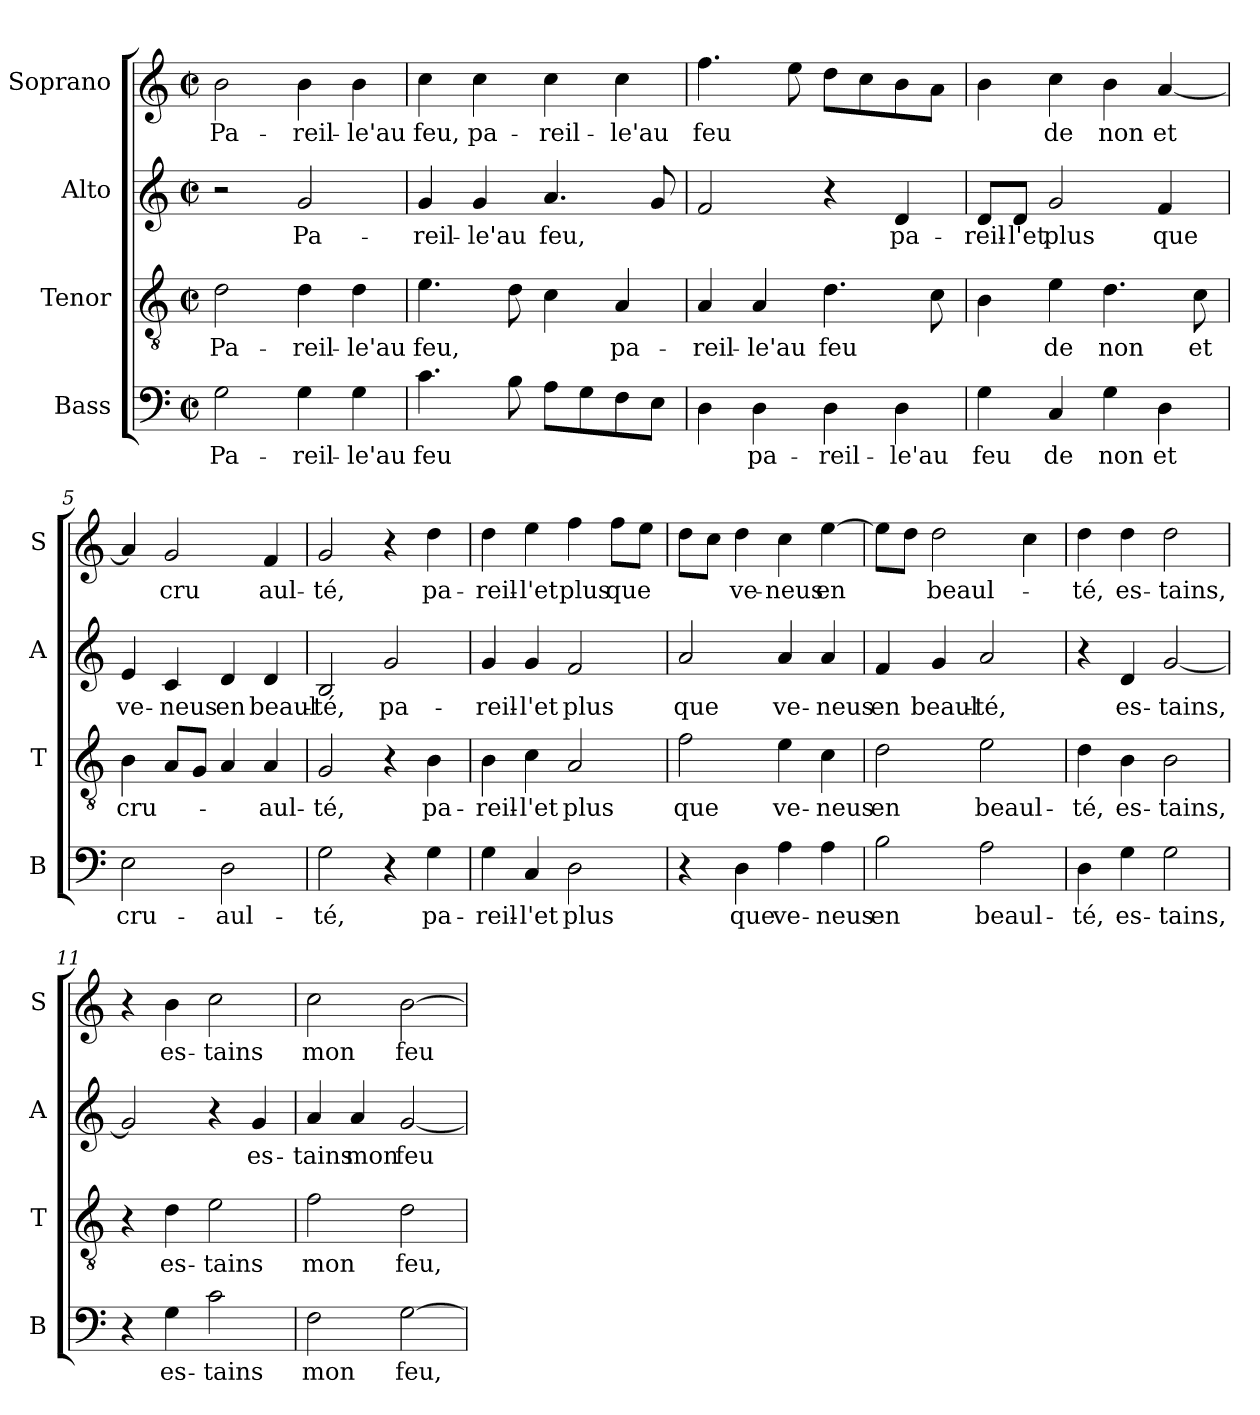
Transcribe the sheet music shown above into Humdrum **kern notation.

**kern	**text	**kern	**text	**kern	**text	**kern	**text
*part4	*part4	*part3	*part3	*part2	*part2	*part1	*part1
*staff4	*staff4	*staff3	*staff3	*staff2	*staff2	*staff1	*staff1
*I"Bass	*	*I"Tenor	*	*I"Alto	*	*I"Soprano	*
*I'B	*	*I'T	*	*I'A	*	*I'S	*
*clefF4	*	*clefGv2	*	*clefG2	*	*clefG2	*
*k[]	*	*k[]	*	*k[]	*	*k[]	*
*C:	*	*C:	*	*C:	*	*C:	*
*M2/2	*	*M2/2	*	*M2/2	*	*M2/2	*
*met(c|)	*	*met(c|)	*	*met(c|)	*	*met(c|)	*
=1	=1	=1	=1	=1	=1	=1	=1
!	!LO:LY:b	!	!LO:LY:b	!	!	!	!LO:LY:b
2G\	Pa-	2d\	Pa-	2r	.	2b\	Pa-
!	!LO:LY:b	!	!LO:LY:b	!	!LO:LY:b	!	!LO:LY:b
4G\	-reil-	4d\	-reil-	2g/	Pa-	4b\	-reil-
!	!LO:LY:b	!	!LO:LY:b	!	!	!	!LO:LY:b
4G\	-le'au	4d\	-le'au	.	.	4b\	-le'au
=2	=2	=2	=2	=2	=2	=2	=2
!	!LO:LY:b	!	!LO:LY:b	!	!LO:LY:b	!	!LO:LY:b
4.c\	feu	4.e\	feu,	4g/	-reil-	4cc\	feu,
!	!	!	!	!	!LO:LY:b	!	!LO:LY:b
.	.	.	.	4g/	-le'au	4cc\	pa-
8B\	.	8d\	.	.	.	.	.
!	!	!	!	!	!LO:LY:b	!	!LO:LY:b
8A\L	.	4c\	.	4.a/	feu,	4cc\	-reil-
8G\	.	.	.	.	.	.	.
!	!	!	!LO:LY:b	!	!	!	!LO:LY:b
8F\	.	4A/	pa-	.	.	4cc\	-le'au
8E\J	.	.	.	8g/	.	.	.
=3	=3	=3	=3	=3	=3	=3	=3
!	!	!	!LO:LY:b	!	!	!	!LO:LY:b
4D\	.	4A/	-reil-	2f/	.	4.ff\	feu
!	!LO:LY:b	!	!LO:LY:b	!	!	!	!
4D\	pa-	4A/	-le'au	.	.	.	.
.	.	.	.	.	.	8ee\	.
!	!LO:LY:b	!	!LO:LY:b	!	!	!	!
4D\	-reil-	4.d\	feu	4r	.	8dd\L	.
.	.	.	.	.	.	8cc\	.
!	!LO:LY:b	!	!	!	!LO:LY:b	!	!
4D\	-le'au	.	.	4d/	pa-	8b\	.
.	.	8c\	.	.	.	8a\J	.
=4	=4	=4	=4	=4	=4	=4	=4
!	!LO:LY:b	!	!	!	!LO:LY:b	!	!
4G\	feu	4B\	.	8d/L	-reil-	4b\	.
!	!	!	!	!	!LO:LY:b	!	!
.	.	.	.	8d/J	-l'et	.	.
!	!LO:LY:b	!	!LO:LY:b	!	!LO:LY:b	!	!LO:LY:b
4C/	de	4e\	de	2g/	plus	4cc\	de
!	!LO:LY:b	!	!LO:LY:b	!	!	!	!LO:LY:b
4G\	non	4.d\	non	.	.	4b\	non
!	!LO:LY:b	!	!	!	!LO:LY:b	!	!LO:LY:b
4D\	et	.	.	4f/	que	[4a/	et
!	!	!	!LO:LY:b	!	!	!	!
.	.	8c\	et	.	.	.	.
=5	=5	=5	=5	=5	=5	=5	=5
!	!LO:LY:b	!	!LO:LY:b	!	!LO:LY:b	!	!
2E\	cru-	4B\	cru-	4e/	ve-	4a/]	.
!	!	!	!	!	!LO:LY:b	!	!LO:LY:b
.	.	8A/L	.	4c/	-neus	2g/	cru
.	.	8G/J	.	.	.	.	.
!	!LO:LY:b	!	!	!	!LO:LY:b	!	!
2D\	-aul-	4A/	.	4d/	en	.	.
!	!	!	!LO:LY:b	!	!LO:LY:b	!	!LO:LY:b
.	.	4A/	-aul-	4d/	beaul-	4f/	aul-
!!LO:LB:g=z
=6	=6	=6	=6	=6	=6	=6	=6
!	!LO:LY:b	!	!LO:LY:b	!	!LO:LY:b	!	!LO:LY:b
2G\	-té,	2G/	-té,	2B/	-té,	2g/	-té,
!	!	!	!	!	!LO:LY:b	!	!
4r	.	4r	.	2g/	pa-	4r	.
!	!LO:LY:b	!	!LO:LY:b	!	!	!	!LO:LY:b
4G\	pa-	4B\	pa-	.	.	4dd\	pa-
=7	=7	=7	=7	=7	=7	=7	=7
!	!LO:LY:b	!	!LO:LY:b	!	!LO:LY:b	!	!LO:LY:b
4G\	-reil-	4B\	-reil-	4g/	-reil-	4dd\	-reil-
!	!LO:LY:b	!	!LO:LY:b	!	!LO:LY:b	!	!LO:LY:b
4C/	-l'et	4c\	-l'et	4g/	-l'et	4ee\	-l'et
!	!LO:LY:b	!	!LO:LY:b	!	!LO:LY:b	!	!LO:LY:b
2D\	plus	2A/	plus	2f/	plus	4ff\	plus
!	!	!	!	!	!	!	!LO:LY:b
.	.	.	.	.	.	8ff\L	que
.	.	.	.	.	.	8ee\J	.
=8	=8	=8	=8	=8	=8	=8	=8
!	!	!	!LO:LY:b	!	!LO:LY:b	!	!
4r	.	2f\	que	2a/	que	8dd\L	.
.	.	.	.	.	.	8cc\J	.
!	!LO:LY:b	!	!	!	!	!	!LO:LY:b
4D\	que	.	.	.	.	4dd\	ve-
!	!LO:LY:b	!	!LO:LY:b	!	!LO:LY:b	!	!LO:LY:b
4A\	ve-	4e\	ve-	4a/	ve-	4cc\	-neus
!	!LO:LY:b	!	!LO:LY:b	!	!LO:LY:b	!	!LO:LY:b
4A\	-neus	4c\	-neus	4a/	-neus	[4ee\	en
=9	=9	=9	=9	=9	=9	=9	=9
!	!LO:LY:b	!	!LO:LY:b	!	!LO:LY:b	!	!
2B\	en	2d\	en	4f/	en	8ee\L]	.
.	.	.	.	.	.	8dd\J	.
!	!	!	!	!	!LO:LY:b	!	!LO:LY:b
.	.	.	.	4g/	beaul-	2dd\	beaul-
!	!LO:LY:b	!	!LO:LY:b	!	!LO:LY:b	!	!
2A\	beaul-	2e\	beaul-	2a/	-té,	.	.
.	.	.	.	.	.	4cc\	.
=10	=10	=10	=10	=10	=10	=10	=10
!	!LO:LY:b	!	!LO:LY:b	!	!	!	!LO:LY:b
4D\	-té,	4d\	-té,	4r	.	4dd\	-té,
!	!LO:LY:b	!	!LO:LY:b	!	!LO:LY:b	!	!LO:LY:b
4G\	es-	4B\	es-	4d/	es-	4dd\	es-
!	!LO:LY:b	!	!LO:LY:b	!	!LO:LY:b	!	!LO:LY:b
2G\	-tains,	2B\	-tains,	[2g/	-tains,	2dd\	-tains,
!!LO:PB:g=z
=11	=11	=11	=11	=11	=11	=11	=11
4r	.	4r	.	2g/]	.	4r	.
!	!LO:LY:b	!	!LO:LY:b	!	!	!	!LO:LY:b
4G\	es-	4d\	es-	.	.	4b\	es-
!	!LO:LY:b	!	!LO:LY:b	!	!	!	!LO:LY:b
2c\	-tains	2e\	-tains	4r	.	2cc\	-tains
!	!	!	!	!	!LO:LY:b	!	!
.	.	.	.	4g/	es-	.	.
=12	=12	=12	=12	=12	=12	=12	=12
!	!LO:LY:b	!	!LO:LY:b	!	!LO:LY:b	!	!LO:LY:b
2F\	mon	2f\	mon	4a/	-tains	2cc\	mon
!	!	!	!	!	!LO:LY:b	!	!
.	.	.	.	4a/	mon	.	.
!	!LO:LY:b	!	!LO:LY:b	!	!LO:LY:b	!	!LO:LY:b
[2G\	feu,	2d\	feu,	[2g/	feu	[2b\	feu
=	=	=	=	=	=	=	=
*-	*-	*-	*-	*-	*-	*-	*-
